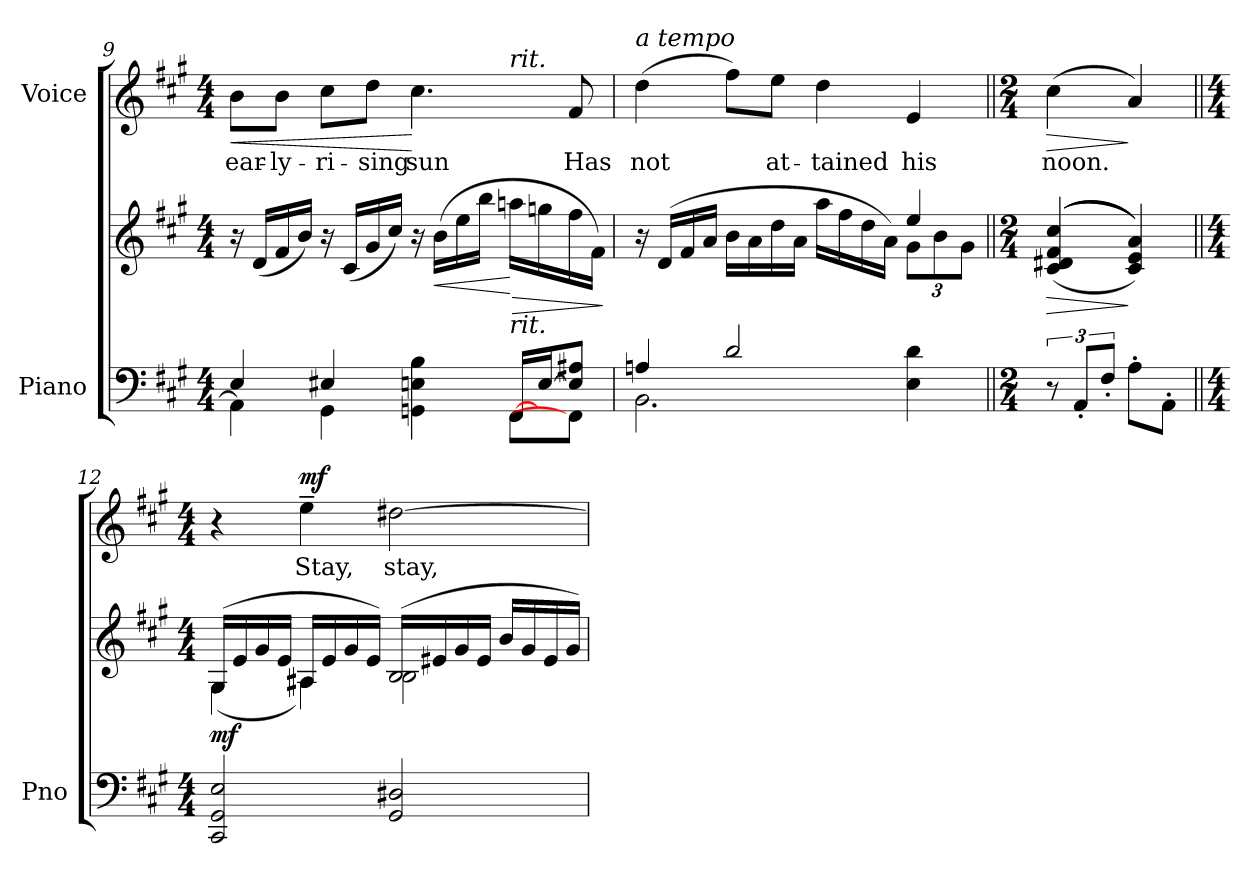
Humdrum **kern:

**kern	**kern	**dynam	**kern	**text	**dynam
*part2	*part2	*part2	*part1	*part1	*part1
*staff3	*staff2	*staff2/3	*staff1	*staff1	*staff1
*I"Piano	*	*	*I"Voice	*	*
*I'Pno	*	*	*	*	*
*clefF4	*clefG2	*	*clefG2	*	*
*k[f#c#g#]	*k[f#c#g#]	*	*k[f#c#g#]	*	*
*M4/4	*M4/4	*	*M4/4	*	*
=9	=9	=9	=9	=9	=9
*^	*	*	*	*	*
!	!	!	!	!	!	!LO:HP:b
*	*	*	*	*^	*	*
4E/	4AA\]	16r	.	8b\L	2.ryy	ear-	<
.	.	(16d/LL	.	.	.	.	.
.	.	16f#/	.	8b\J	.	-ly-	.
.	.	16b/JJ)	.	.	.	.	.
4E#X/	4GG#\	16r	.	8cc#\L	.	-ri-	.
.	.	(16c#/LL	.	.	.	.	.
.	.	16g#/	.	8dd\J	.	-sing	.
.	.	16cc#/JJ)	.	.	.	.	.
4GGn\ 4En\ 4B\	4ryy	16r	.	4.cc#\	.	sun	[
!	!	!	!LO:HP:b	!	!	!	!
.	.	(16b\LL	<	.	.	.	.
.	.	16ee\	.	.	.	.	.
.	.	16bb\JJ	.	.	.	.	.
!	!	!	!	!	!LO:TX:i:t=rit.	!	!
!	!	!LO:TX:b:i:t=rit.	!	!	!	!	!
!	!	!	!LO:HP:n=1:b	!	!	!	!
[<16FF#/LL	8FF#\L	16aan\LL	[ >	.	4ryy	.	.
[<16E/J	.	16ggn\	.	.	.	.	.
8E/] 8A#X/J	8FF#\J]	16ff#\	.	8f#/	.	Has	.
.	.	16f#\JJ)	.	.	.	.	.
*v	*v	*	*	*v	*v	*	*
.	.	]	.	.	.
=10	=10	=10	=10	=10	=10
*^	*^	*	*	*	*
!	!	!	!	!	!LO:TX:i:t=a tempo	!	!
!	!	!	!	!LO:DY:b	!	!	!
!	!	!	!	!LO:DY:n=1:b	!	!	!
4An/	2.BB\	16r	2.ryy	p other-dynamics	(4dd\	not	.
.	.	(16d/LL	.	.	.	.	.
.	.	16f#/	.	.	.	.	.
.	.	16a/JJ	.	.	.	.	.
2d/	.	16b\LL	.	.	8ff#\L)	.	.
.	.	16a\	.	.	.	.	.
.	.	16dd\	.	.	8ee\J	at-	.
.	.	16a\JJ	.	.	.	.	.
.	.	16aa\LL	.	.	4dd\	-tained	.
.	.	16ff#\	.	.	.	.	.
.	.	16dd\	.	.	.	.	.
.	.	16a\JJ)	.	.	.	.	.
*	*	*	*Xbrackettup	*	*	*	*
4E\ 4d\	4ryy	4ee/	12g#\L	.	4e/	his	.
.	.	.	12b\	.	.	.	.
.	.	.	12g#\J	.	.	.	.
*v	*v	*	*	*	*	*	*
*	*v	*v	*	*	*	*
=11||	=11||	=11||	=11||	=11||	=11||
*M2/4	*M2/4	*	*M2/4	*	*
*	*^	*	*	*	*
!	!	!	!LO:HP:b	!	!	!LO:HP:b
*	*v	*v	*	*	*	*
12r	(>(((>4c#/ 4d#X/ 4f#/ 4cc#/	>	(4cc#\	noon.	>
12AA'/L	.	.	.	.	.
12F#'/J	.	.	.	.	.
8A'\L	4c#/ 4e/ 4a/))))	]	4a/)	.	]
8AA'\J	.	.	.	.	.
=12||	=12||	=12||	=12||	=12||	=12||
*M4/4	*M4/4	*	*M4/4	*	*
*	*^	*	*	*	*
!	!	!	!LO:DY:b	!	!	!
2CC#/ 2GG#/ 2E/	(16G#/LL	(4G#\	mf	4r	.	.
.	16e/	.	.	.	.	.
.	16g#/	.	.	.	.	.
.	16e/JJ	.	.	.	.	.
!	!	!	!	!	!	!LO:DY:a
.	16A#X/LL	4A#\)	.	4ee~\	Stay,	mf
.	16e/	.	.	.	.	.
.	16g#/	.	.	.	.	.
.	16e/JJ)	.	.	.	.	.
!	!LO:N:head=open	!	!	!	!	!
2GG#/ 2D#X/	(16B/LL	2B\	.	[2dd#X\	stay,	.
.	16e#X/	.	.	.	.	.
.	16g#/	.	.	.	.	.
.	16e#/JJ	.	.	.	.	.
.	16b/LL	.	.	.	.	.
.	16g#/	.	.	.	.	.
.	16e#/	.	.	.	.	.
.	16g#/JJ)	.	.	.	.	.
*	*v	*v	*	*	*	*
=	=	=	=	=	=
*-	*-	*-	*-	*-	*-
